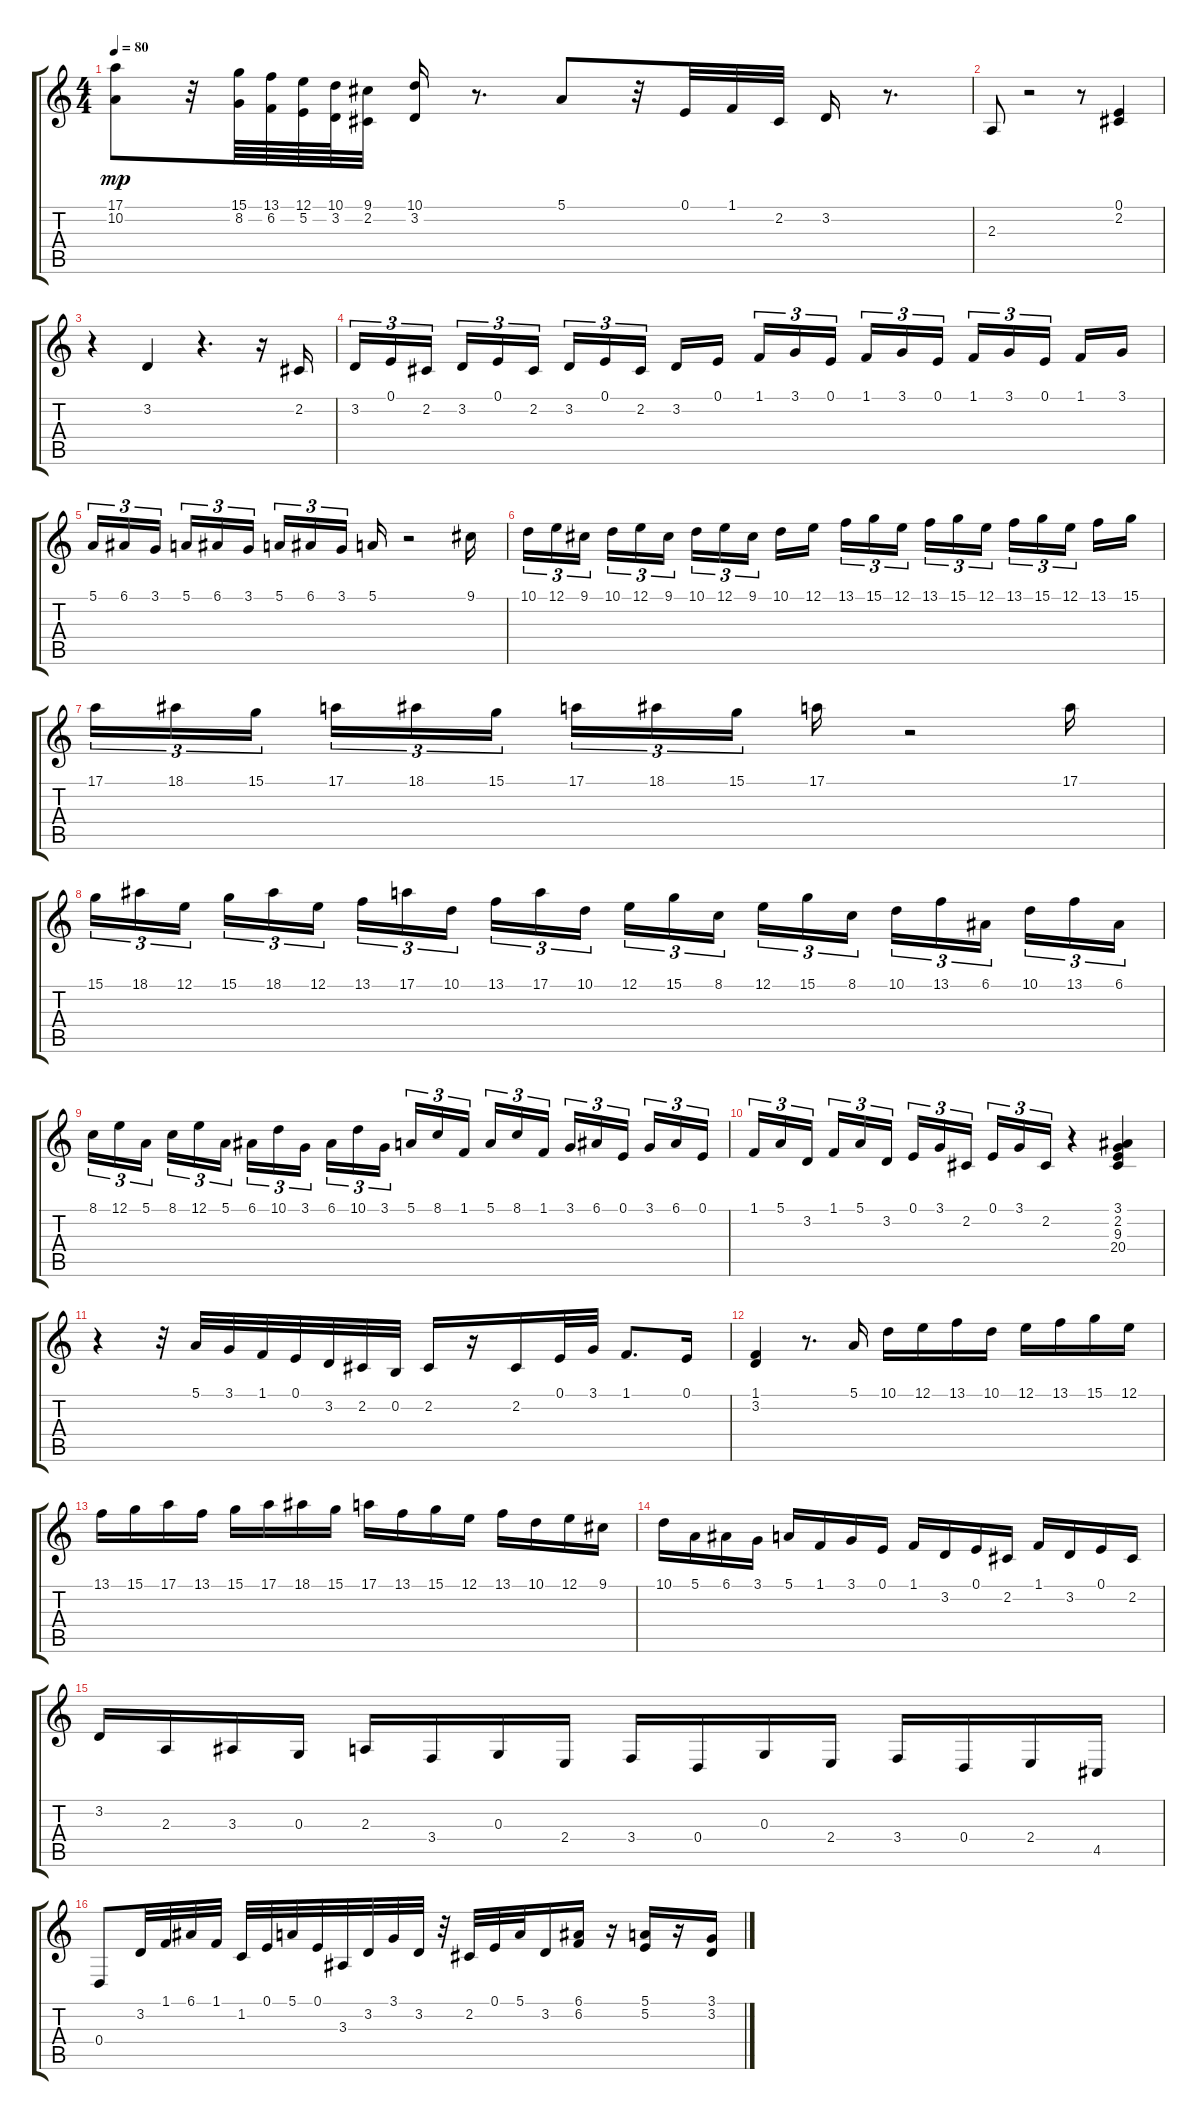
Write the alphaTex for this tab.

\track "" {instrument churchorgan}
\staff {score tabs}
\tuning (E4 B3 G3 D3 A2 E2) {hide}
\ts (4 4)
\tempo 80
\clef g2
\ks c
(17.1 10.2).8{dy mp instrument churchorgan} r.32 (15.1 8.2).64 (13.1 6.2).64 (12.1 5.2).64 (10.1 3.2).64 (9.1 2.2).32 (10.1 3.2).16 r.8{d} 5.1.8 r.32 0.1.32 1.1.32 2.2.32 3.2.16 r.8{d} |
2.3.8 r.2 r.8 (0.1 2.2).4 |
r.4 3.2.4 r.4{d} r.16 2.2.16 |
3.2.16{tu (3 2)} 0.1.16{tu (3 2)} 2.2.16{tu (3 2)} 3.2.16{tu (3 2)} 0.1.16{tu (3 2)} 2.2.16{tu (3 2)} 3.2.16{tu (3 2)} 0.1.16{tu (3 2)} 2.2.16{tu (3 2)} 3.2.16 0.1.16 1.1.16{tu (3 2)} 3.1.16{tu (3 2)} 0.1.16{tu (3 2)} 1.1.16{tu (3 2)} 3.1.16{tu (3 2)} 0.1.16{tu (3 2)} 1.1.16{tu (3 2)} 3.1.16{tu (3 2)} 0.1.16{tu (3 2)} 1.1.16 3.1.16 |
5.1.16{tu (3 2)} 6.1.16{tu (3 2)} 3.1.16{tu (3 2)} 5.1.16{tu (3 2)} 6.1.16{tu (3 2)} 3.1.16{tu (3 2)} 5.1.16{tu (3 2)} 6.1.16{tu (3 2)} 3.1.16{tu (3 2)} 5.1.16 r.2 9.1.16 |
10.1.16{tu (3 2)} 12.1.16{tu (3 2)} 9.1.16{tu (3 2)} 10.1.16{tu (3 2)} 12.1.16{tu (3 2)} 9.1.16{tu (3 2)} 10.1.16{tu (3 2)} 12.1.16{tu (3 2)} 9.1.16{tu (3 2)} 10.1.16 12.1.16 13.1.16{tu (3 2)} 15.1.16{tu (3 2)} 12.1.16{tu (3 2)} 13.1.16{tu (3 2)} 15.1.16{tu (3 2)} 12.1.16{tu (3 2)} 13.1.16{tu (3 2)} 15.1.16{tu (3 2)} 12.1.16{tu (3 2)} 13.1.16 15.1.16 |
17.1.16{tu (3 2)} 18.1.16{tu (3 2)} 15.1.16{tu (3 2)} 17.1.16{tu (3 2)} 18.1.16{tu (3 2)} 15.1.16{tu (3 2)} 17.1.16{tu (3 2)} 18.1.16{tu (3 2)} 15.1.16{tu (3 2)} 17.1.16 r.2 17.1.16 |
15.1.16{tu (3 2)} 18.1.16{tu (3 2)} 12.1.16{tu (3 2)} 15.1.16{tu (3 2)} 18.1.16{tu (3 2)} 12.1.16{tu (3 2)} 13.1.16{tu (3 2)} 17.1.16{tu (3 2)} 10.1.16{tu (3 2)} 13.1.16{tu (3 2)} 17.1.16{tu (3 2)} 10.1.16{tu (3 2)} 12.1.16{tu (3 2)} 15.1.16{tu (3 2)} 8.1.16{tu (3 2)} 12.1.16{tu (3 2)} 15.1.16{tu (3 2)} 8.1.16{tu (3 2)} 10.1.16{tu (3 2)} 13.1.16{tu (3 2)} 6.1.16{tu (3 2)} 10.1.16{tu (3 2)} 13.1.16{tu (3 2)} 6.1.16{tu (3 2)} |
8.1.16{tu (3 2)} 12.1.16{tu (3 2)} 5.1.16{tu (3 2)} 8.1.16{tu (3 2)} 12.1.16{tu (3 2)} 5.1.16{tu (3 2)} 6.1.16{tu (3 2)} 10.1.16{tu (3 2)} 3.1.16{tu (3 2)} 6.1.16{tu (3 2)} 10.1.16{tu (3 2)} 3.1.16{tu (3 2)} 5.1.16{tu (3 2)} 8.1.16{tu (3 2)} 1.1.16{tu (3 2)} 5.1.16{tu (3 2)} 8.1.16{tu (3 2)} 1.1.16{tu (3 2)} 3.1.16{tu (3 2)} 6.1.16{tu (3 2)} 0.1.16{tu (3 2)} 3.1.16{tu (3 2)} 6.1.16{tu (3 2)} 0.1.16{tu (3 2)} |
1.1.16{tu (3 2)} 5.1.16{tu (3 2)} 3.2.16{tu (3 2)} 1.1.16{tu (3 2)} 5.1.16{tu (3 2)} 3.2.16{tu (3 2)} 0.1.16{tu (3 2)} 3.1.16{tu (3 2)} 2.2.16{tu (3 2)} 0.1.16{tu (3 2)} 3.1.16{tu (3 2)} 2.2.16{tu (3 2)} r.4 (3.1 2.2 9.3 20.4).4 |
r.4 r.32 5.1.32 3.1.32 1.1.32 0.1.32 3.2.32 2.2.32 0.2.32 2.2.16 r.16 2.2.16 0.1.32 3.1.32 1.1.8{d} 0.1.16 |
(1.1 3.2).4 r.8{d} 5.1.16 10.1.16 12.1.16 13.1.16 10.1.16 12.1.16 13.1.16 15.1.16 12.1.16 |
13.1.16 15.1.16 17.1.16 13.1.16 15.1.16 17.1.16 18.1.16 15.1.16 17.1.16 13.1.16 15.1.16 12.1.16 13.1.16 10.1.16 12.1.16 9.1.16 |
10.1.16 5.1.16 6.1.16 3.1.16 5.1.16 1.1.16 3.1.16 0.1.16 1.1.16 3.2.16 0.1.16 2.2.16 1.1.16 3.2.16 0.1.16 2.2.16 |
3.2.16 2.3.16 3.3.16 0.3.16 2.3.16 3.4.16 0.3.16 2.4.16 3.4.16 0.4.16 0.3.16 2.4.16 3.4.16 0.4.16 2.4.16 4.5.16 |
0.4.8 3.2.32 1.1.32 6.1.32 1.1.32 1.2.32 0.1.32 5.1.32 0.1.32 3.3.32 3.2.32 3.1.32 3.2.32 r.32 2.2.32 0.1.32 5.1.32 3.2.16 (6.1 6.2).16 r.16 (5.1 5.2).16 r.16 (3.1 3.2).16
